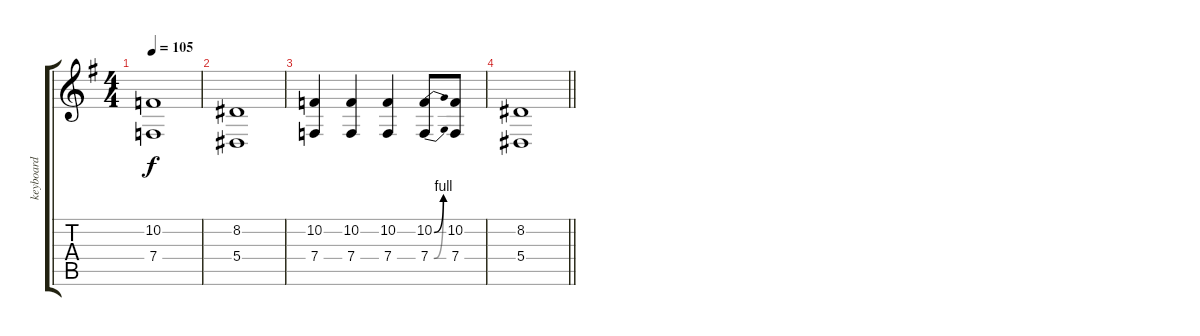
\track ("keyboard" "keyboard") {instrument choiraahs}
\staff {score tabs}
\tuning (C4 G3 Eb3 Bb2 F2 C2) {hide}
\ts (4 4)
\tempo 105
\clef g2
\ks g
(10.2 7.4).1{dy f} |
(8.2 5.4).1 |
(10.2 7.4).4 (10.2 7.4).4 (10.2 7.4).4 (10.2{be (bend 0 0 60 4)} 7.4{be (bend 0 0 60 4)}).8 (10.2 7.4).8 |
\barLineRight lightlight
(8.2 5.4).1
